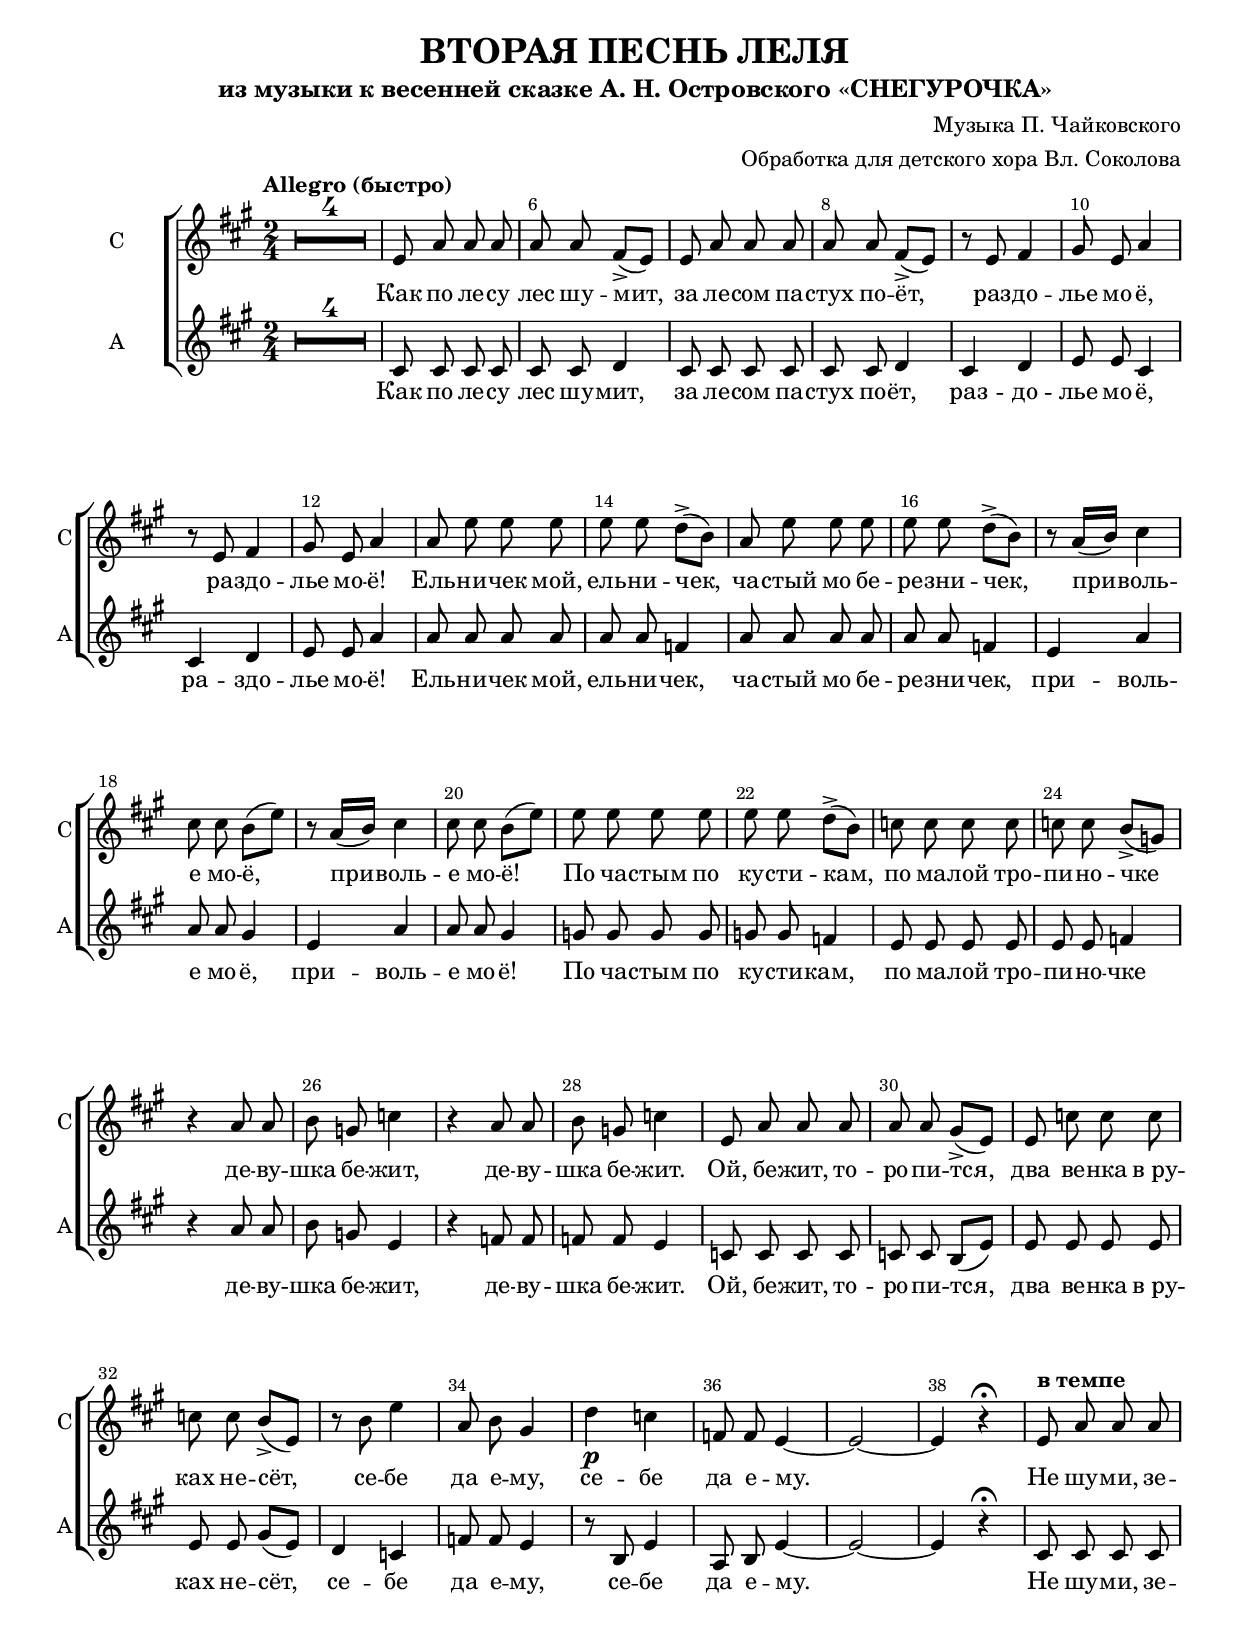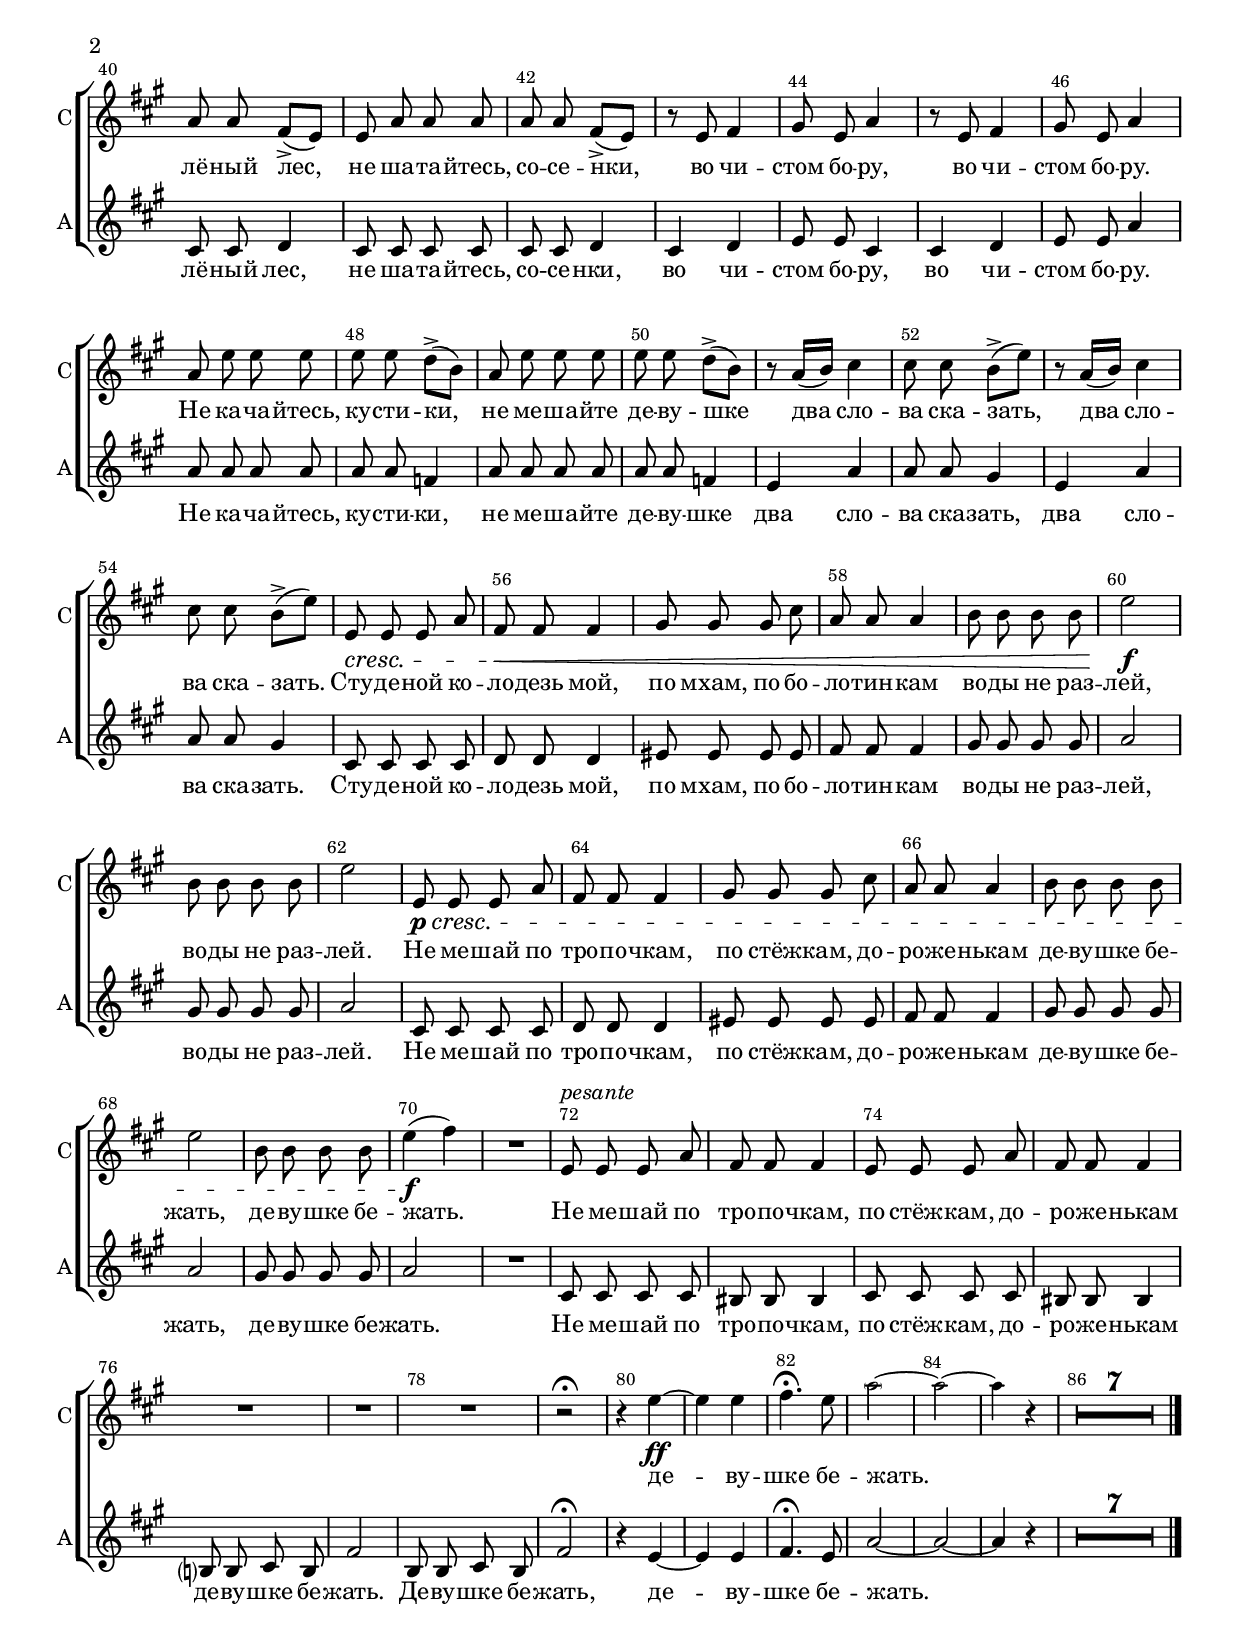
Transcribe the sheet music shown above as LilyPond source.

\version "2.18.2"

% закомментируйте строку ниже, чтобы получался pdf с навигацией
#(ly:set-option 'point-and-click #f)
#(ly:set-option 'midi-extension "mid")
#(set-default-paper-size "a4")
#(set-global-staff-size 19)

\header {
  title = "ВТОРАЯ ПЕСНЬ ЛЕЛЯ"
  subtitle = "из музыки к весенней сказке А. Н. Островского «СНЕГУРОЧКА»"
  composer = \markup\right-column { "Музыка П. Чайковского" "Обработка для детского хора Вл. Соколова"}
  % Удалить строку версии LilyPond 
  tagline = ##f
}

abr = { \break }
abr = {}

pbr = { \pageBreak }
pbr = {}

breathes = { \once \override BreathingSign.text = \markup { \musicglyph #"scripts.tickmark" } \breathe }

bort = {  % Динамика: вместо f, p пишем по-русски гр., т. и т.д.
  \override DynamicText.stencil = #(lambda (grob)(
    grob-interpret-markup grob (                         
      let (( dyntxt (ly:grob-property grob 'text ) )  )
      ( set! dyntxt (cond
        (( equal? dyntxt "f" ) "гр." ) 
        (( equal? dyntxt "p" ) "т." )
      )) #{ \markup \normal-text \italic $dyntxt #} )
    )) }



melon = { \set melismaBusyProperties = #'() }
meloff = { \unset melismaBusyProperties }
solo = ^\markup\italic"Соло"
tutti =  ^\markup\italic"Все"

co = \cadenzaOn
cof = \cadenzaOff
cb = { \cadenzaOff \bar "||" }
cbr = { \bar "" }
cbar = { \cadenzaOff \bar "|" \cadenzaOn }
stemOff = { \hide Staff.Stem }
nat = { \once \hide Accidental }
%stemOn = { \unHideNotes Staff.Stem }

partiall = { \set Timing.measurePosition = #(ly:make-moment -1/4) }

global = {
  \key a \major
  \time 2/4
  \numericTimeSignature
  \override Score.BarNumber.break-visibility = #end-of-line-invisible
  \override Score.BarNumber.X-offset = #1
  \override Score.BarNumber.self-alignment-X = #LEFT
  \set Score.barNumberVisibility = #(every-nth-bar-number-visible 2)
  \set Score.skipBars = ##t
  \override MultiMeasureRest.expand-limit = #1
  \tempo "Allegro (быстро)"
  R2*4
}

voiceone = \relative c' {
  \global
  \autoBeamOff
  \dynamicNeutral
  \abr
  e8 a a a |
  a a fis->[( e]) |
  e a a a |
  a a fis->[( e]) | \abr
  
  r e fis4 |
  gis8 e a4 |
  r8 e fis4 |
  gis8 e a4 | \abr
  
  a8 e' e e |
  e e d->[( b]) |
  a e' e e |
  e e d->[( b]) | \pbr
  
  
  
  r8 a16[( b]) cis4 |
  cis8 cis b[( e]) |
  r a,16[( b]) cis4 |
  cis8 cis b[( e]) | \abr
  
  e e e e |
  e e d->[( b]) |
  c c c c |
  c c b->[( g]) | \abr
  
  r4 a8 a |
  b g c4 |
  r a8 a |
  b g c4 | \abr
  
  e,8 a a a |
  a a gis->[( e]) |
  e c' c c |
  c c b->[( e,]) | \pbr
  
  r8 b' e4 |
  a,8 b gis4 |
  d'\p c |
  f,8 f e4~ e2~ e4 r\fermata \abr
  
  \tempo "в темпе"
  e8 a a a |
  a a fis->[( e]) |
  e a a a |
  a a fis->[( e]) | \abr
  
  r e fis4 |
  gis8 e a4 |
  r8 e fis4 |
  gis8 e a4 | \abr
  
  a8 e' e e |
  e e d->[( b]) |
  a e' e e |
  e e d->[( b]) | \pbr
  
  r8 a16[( b]) cis4 |
  cis8 cis b->[( e]) |
  r a,16[( b]) cis4 |
  cis8 cis b->[( e]) | \abr
  
  e,8 \cresc e e a |
  fis\< fis fis4 |
  gis8 gis gis cis |
  a a a4 | \abr
  
  b8 b b b |
  e2\f |
  b8 b b b |
  e2 | \abr
  
  e,8\p\cresc e e a |
  fis fis fis4 |
  gis8 gis gis cis |
  a a a4 | \pbr
  
  
  b8 b b b |
  e2 |
  b8 b b b | \abr
  e4\f( fis) |
  R2 |
  e,8^\markup\italic"pesante" e e a |
  fis fis fis4 | \abr
  
  e8 e e a |
  fis fis fis4 |
  R2 |
  R2 | \pbr
  
  
  R2 |
  r2\fermata |
  r4 e'\ff~ |
  e  e |
  fis4.\fermata e8 | \abr
  
  \tiny \parenthesize a2~ |
  a~ |
  a4 \normalsize r4 |
  R2*7
  \bar "|."
  
  
}

voicetwo = \relative c' {
  \global
  \autoBeamOff
  \dynamicNeutral
  
  cis8 cis cis cis |
  cis cis d4 |
  cis8 cis cis cis |
  cis cis d4 |
  
  cis d |
  e8 e cis4 |
  cis d |
  e8 e a4 |
  
  a8 a a a |
  a a f4 |
  a8 a a a |
  a a f4 |
  
  
  e4 a |
  a8 a gis4 |
  e a |
  a8 a gis4 |
  
  g8 g g g |
  g g f4 |
  e8 e e e |
  e e f4 |
  
  r a8 a |
  b g e4 |
  r f8 f |
  f f e4 |
  
  c8 c c c |
  c c b[( e]) |
  e e e e |
  e e gis[( e]) |
  
  
  d4 c |
  f8 f e4 |
  r8 b e4 |
  a,8 b e4~ |
  e2~ |
  e4 r\fermata |
  
  cis8 cis cis cis |
  cis cis d4 |
  cis8 cis cis cis |
  cis cis d4 |
  
  cis d |
  e8 e cis4 |
  cis d |
  e8 e a4 |
  
  a8 a a a |
  a a f4 |
  a8 a a a |
  a a f4 |
  
  
  e4 a |
  a8 a gis4 |
  e a |
  a8 a gis4 | 
  
  cis,8 cis cis cis |
  d d d4 |
  eis8 eis eis eis |
  fis fis fis4 |
  
  gis8 gis gis gis |
  a2 |
  gis8 gis gis gis |
  a2 |
  
  cis,8 cis cis cis |
  d d d4 |
  eis8 eis eis eis |
  fis fis fis4 |
  
  
  gis8 gis gis gis |
  a2 |
  gis8 gis gis gis |
  
  a2 |
  R2 |
  cis,8 cis cis cis |
  bis bis bis4 |
  
  cis8 cis cis cis |
  bis bis bis4 |
  b?8 b cis b |
  fis'2 |
  
  
  b,8 b cis b |
  fis'2\fermata |
  r4 e~ |
  e e |
  fis4.\fermata e8 |
  
  a2~ |
  a~ |
  a4 r |
  R2*7
  
}


lyricone = \lyricmode {
  Как по ле -- су лес шу -- мит, за ле -- сом па -- стух по -- ёт,
  раз  -- до -- лье  мо -- ё, ра -- здо -- лье мо -- ё!
  Ель -- ни -- чек мой, ель -- ни -- чек, ча -- стый мо бе -- ре -- зни -- чек,
  
  при -- воль -- е мо -- ё, при -- воль -- е мо -- ё!
  По ча -- стым по ку -- сти -- кам, по ма -- лой тро -- пи -- но -- чке
  де -- ву -- шка бе -- жит, де -- ву -- шка бе -- жит.
  Ой, бе -- жит, то -- ро -- пи -- тся, два ве -- нка в_ру -- ках не -- сёт,
  
  се -- бе да е -- му, се -- бе да е -- му.
  Не шу -- ми, зе -- лё -- ный лес, не ша -- та -- йтесь, со -- се -- нки,
  во чи -- стом бо -- ру, во чи -- стом бо -- ру.
  Не ка -- ча -- йтесь, ку -- сти -- ки, не ме -- ша -- йте де -- ву -- шке
  
  два сло -- ва ска -- зать, два сло -- ва ска -- зать.
  Сту -- де -- ной ко -- ло -- дезь мой, по мхам, по бо -- ло -- тин -- кам
  во -- ды не раз -- лей, во -- ды не раз -- лей.
  Не ме -- шай по тро -- по -- чкам, по стёж -- кам, до -- ро -- же -- нькам
  
  де -- ву -- шке бе -- жать, де -- ву -- шке бе -- 
  жать. Не ме -- шай по тро -- по -- чкам, 
  по стёж -- кам, до -- ро -- же -- нькам де -- ву -- шке бе -- жать.
  
  Де -- ву -- шке бе -- жать, де -- ву -- шке бе -- жать.

}


\bookpart {
  \paper {
  top-margin = 15
  left-margin = 15
  right-margin = 10
  bottom-margin = 15
  indent = 15
  ragged-bottom = ##f
  ragged-last-bottom = ##f
  
}
\score {
  %  \transpose c bes {
    \new ChoirStaff <<
      \new Staff = "staffone" \with {
        instrumentName = "С"
        shortInstrumentName = "С"
        midiInstrument = "voice oohs"
      } <<
        \new Voice = "voiceone" { \oneVoice \voiceone }
      >> 
      
      \new Lyrics \lyricsto "voiceone" { \lyricone }
      
      \new Staff = "stafftwo" \with {
        instrumentName = "А"
        shortInstrumentName = "А"
        midiInstrument = "voice oohs"
      } <<
        \new Voice = "voicetwo" { \oneVoice \voicetwo }
      >> 
      \new Lyrics \lyricsto "voicetwo" { \lyricone }

    >>

    %  }  % transposeµ
  \layout { 
    \context {
      \Score
    }
    \context {
      \Staff
        \RemoveEmptyStaves
      \override VerticalAxisGroup.remove-first = ##t
    }
  %Metronome_mark_engraver
  }
  \midi {
    \tempo 4=90
  }
}
}
